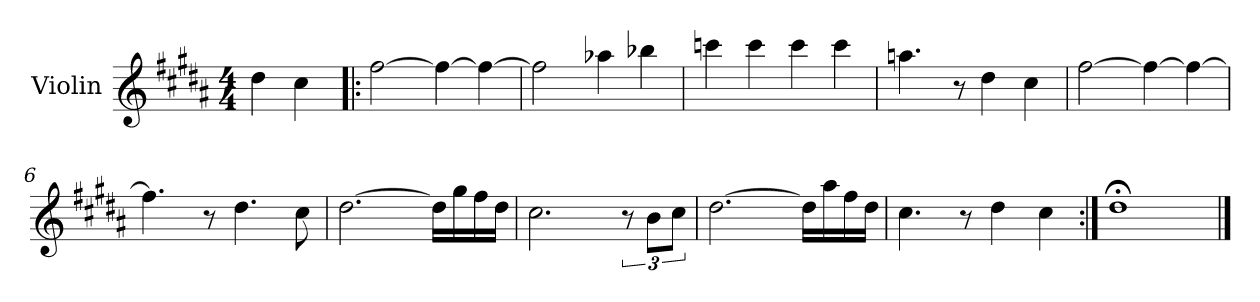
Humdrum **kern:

**kern
*part1
*staff1
*I"Violin
*I'Vln
*k[f#c#g#d#a#]
*B:
*M4/4
=
4dd#\
4cc#\
=1!|:
[2ff#\
4ff#\_
4ff#\_
=2
2ff#\]
4aa-X\
4bb-X\
!!LO:LB:g=z
=3
4cccn\
4ccc\
4ccc\
4ccc\
=4
4.aan\
8r
4dd#\
4cc#\
!!LO:LB:g=z
=5
[2ff#\
4ff#\_
4ff#\_
=6
4.ff#\]
8r
4.dd#\
8cc#\
!!LO:LB:g=z
=7
[2.dd#\
16dd#\LL]
16gg#\
16ff#\
16dd#\JJ
=8
2.cc#\
12r
12b\L
12cc#\J
=9
[2.dd#\
16dd#\LL]
16aa#\
16ff#\
16dd#\JJ
=10
4.cc#\
8r
4dd#\
4cc#\
=11:|!
1dd#;<
==
*-
